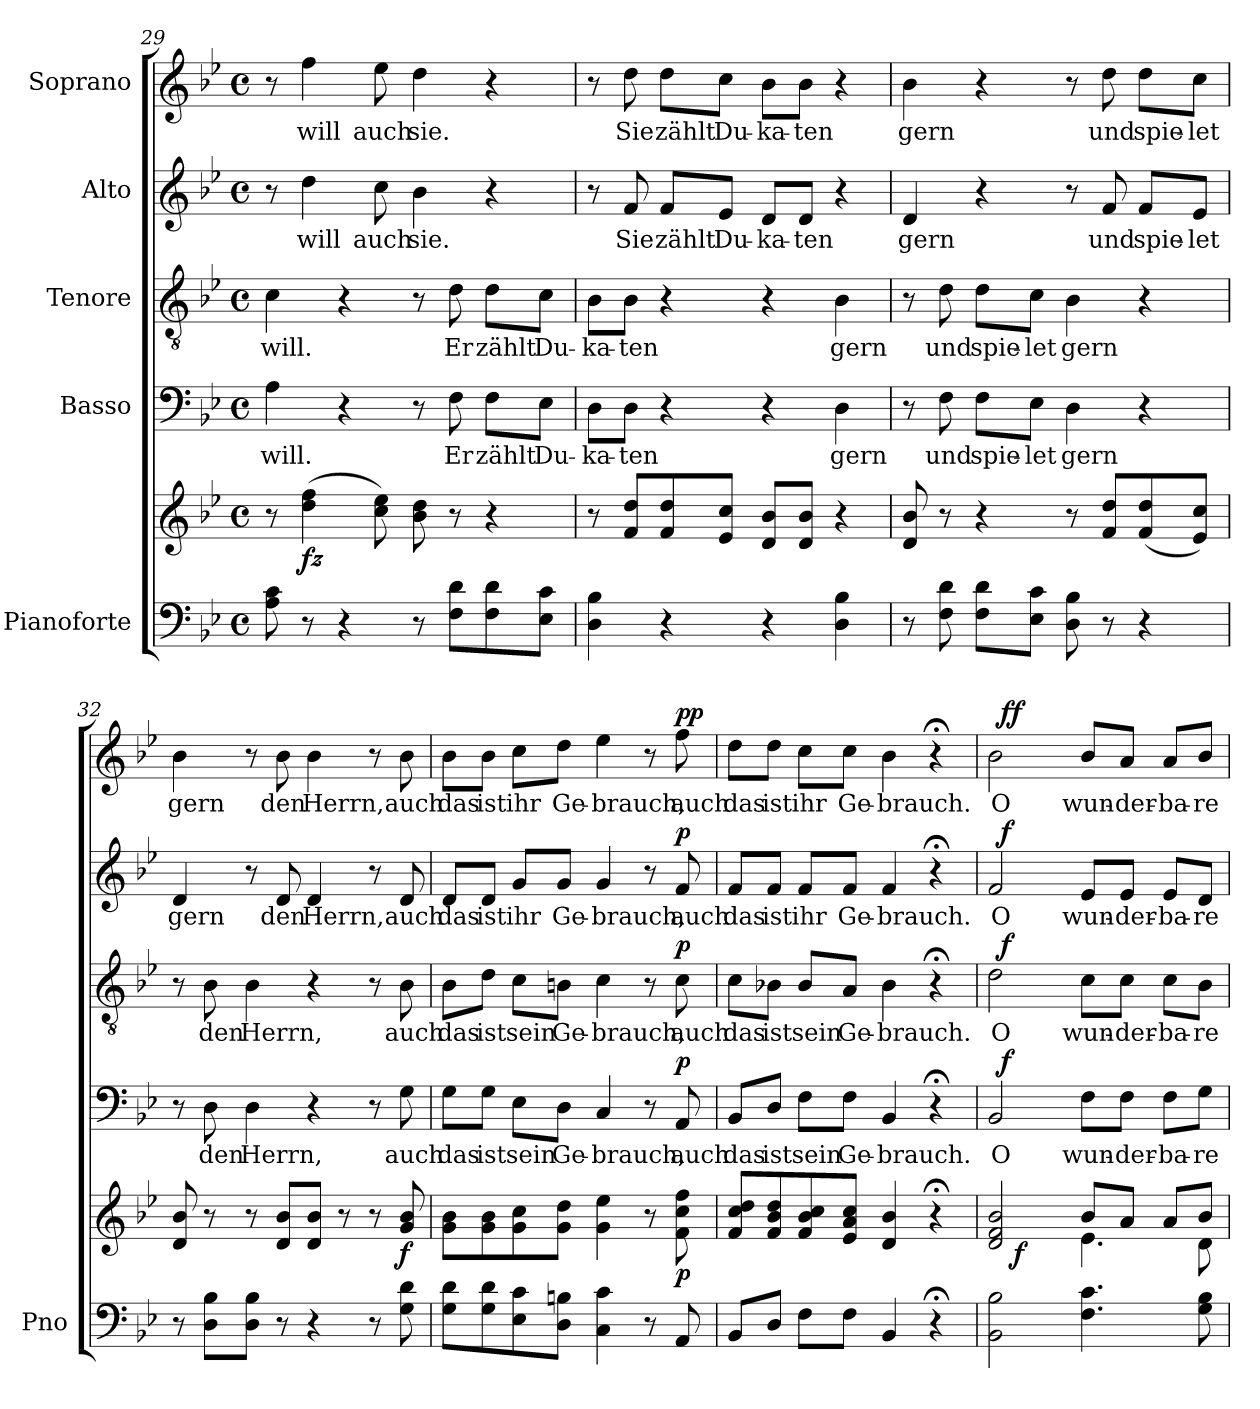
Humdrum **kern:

**kern	**kern	**dynam	**kern	**text	**dynam	**kern	**text	**dynam	**kern	**text	**dynam	**kern	**text	**dynam
*part5	*part5	*part5	*part4	*part4	*part4	*part3	*part3	*part3	*part2	*part2	*part2	*part1	*part1	*part1
*staff6	*staff5	*staff5/6	*staff4	*staff4	*staff4	*staff3	*staff3	*staff3	*staff2	*staff2	*staff2	*staff1	*staff1	*staff1
*I"Pianoforte	*	*	*I"Basso	*	*	*I"Tenore	*	*	*I"Alto	*	*	*I"Soprano	*	*
*I'Pno	*	*	*	*	*	*	*	*	*	*	*	*	*	*
*clefF4	*clefG2	*	*clefF4	*	*	*clefGv2	*	*	*clefG2	*	*	*clefG2	*	*
*k[b-e-]	*k[b-e-]	*	*k[b-e-]	*	*	*k[b-e-]	*	*	*k[b-e-]	*	*	*k[b-e-]	*	*
*B-:	*B-:	*	*B-:	*	*	*B-:	*	*	*B-:	*	*	*B-:	*	*
*M4/4	*M4/4	*	*M4/4	*	*	*M4/4	*	*	*M4/4	*	*	*M4/4	*	*
*met(c)	*met(c)	*	*met(c)	*	*	*met(c)	*	*	*met(c)	*	*	*met(c)	*	*
=29	=29	=29	=29	=29	=29	=29	=29	=29	=29	=29	=29	=29	=29	=29
!	!	!	!	!LO:LY:b	!	!	!LO:LY:b	!	!	!	!	!	!	!
8A\ 8c\	8r	.	4A\	will.	.	4c\	will.	.	8r	.	.	8r	.	.
!	!	!LO:DY:b	!	!	!	!	!	!	!	!LO:LY:b	!	!	!LO:LY:b	!
8r	(>4dd\ 4ff\	fz	.	.	.	.	.	.	4dd\	will	.	4ff\	will	.
4r	.	.	4r	.	.	4r	.	.	.	.	.	.	.	.
!	!	!	!	!	!	!	!	!	!	!LO:LY:b	!	!	!LO:LY:b	!
.	8cc\ 8ee-\)	.	.	.	.	.	.	.	8cc\	auch	.	8ee-\	auch	.
!	!	!	!	!	!	!	!	!	!	!LO:LY:b	!	!	!LO:LY:b	!
8r	8b-\ 8dd\	.	8r	.	.	8r	.	.	4b-\	sie.	.	4dd\	sie.	.
!	!	!	!	!LO:LY:b	!	!	!LO:LY:b	!	!	!	!	!	!	!
8F\ 8d\L	8r	.	8F\	Er	.	8d\	Er	.	.	.	.	.	.	.
!	!	!	!	!LO:LY:b	!	!	!LO:LY:b	!	!	!	!	!	!	!
8F\ 8d\	4r	.	8F\L	zählt	.	8d\L	zählt	.	4r	.	.	4r	.	.
!	!	!	!	!LO:LY:b	!	!	!LO:LY:b	!	!	!	!	!	!	!
8E-\ 8c\J	.	.	8E-\J	Du-	.	8c\J	Du-	.	.	.	.	.	.	.
=30	=30	=30	=30	=30	=30	=30	=30	=30	=30	=30	=30	=30	=30	=30
!	!	!	!	!LO:LY:b	!	!	!LO:LY:b	!	!	!	!	!	!	!
4D\ 4B-\	8r	.	8D\L	-ka-	.	8B-\L	-ka-	.	8r	.	.	8r	.	.
!	!	!	!	!LO:LY:b	!	!	!LO:LY:b	!	!	!LO:LY:b	!	!	!LO:LY:b	!
.	8f/ 8dd/L	.	8D\J	-ten	.	8B-\J	-ten	.	8f/	Sie	.	8dd\	Sie	.
!	!	!	!	!	!	!	!	!	!	!LO:LY:b	!	!	!LO:LY:b	!
4r	8f/ 8dd/	.	4r	.	.	4r	.	.	8f/L	zählt	.	8dd\L	zählt	.
!	!	!	!	!	!	!	!	!	!	!LO:LY:b	!	!	!LO:LY:b	!
.	8e-/ 8cc/J	.	.	.	.	.	.	.	8e-/J	Du-	.	8cc\J	Du-	.
!	!	!	!	!	!	!	!	!	!	!LO:LY:b	!	!	!LO:LY:b	!
4r	8d/ 8b-/L	.	4r	.	.	4r	.	.	8d/L	-ka-	.	8b-\L	-ka-	.
!	!	!	!	!	!	!	!	!	!	!LO:LY:b	!	!	!LO:LY:b	!
.	8d/ 8b-/J	.	.	.	.	.	.	.	8d/J	-ten	.	8b-\J	-ten	.
!	!	!	!	!LO:LY:b	!	!	!LO:LY:b	!	!	!	!	!	!	!
4D\ 4B-\	4r	.	4D\	gern	.	4B-\	gern	.	4r	.	.	4r	.	.
!!LO:LB:g=z
=31	=31	=31	=31	=31	=31	=31	=31	=31	=31	=31	=31	=31	=31	=31
!	!	!	!	!	!	!	!	!	!	!LO:LY:b	!	!	!LO:LY:b	!
8r	8d/ 8b-/	.	8r	.	.	8r	.	.	4d/	gern	.	4b-\	gern	.
!	!	!	!	!LO:LY:b	!	!	!LO:LY:b	!	!	!	!	!	!	!
8F\ 8d\	8r	.	8F\	und	.	8d\	und	.	.	.	.	.	.	.
!	!	!	!	!LO:LY:b	!	!	!LO:LY:b	!	!	!	!	!	!	!
8F\ 8d\L	4r	.	8F\L	spie-	.	8d\L	spie-	.	4r	.	.	4r	.	.
!	!	!	!	!LO:LY:b	!	!	!LO:LY:b	!	!	!	!	!	!	!
8E-\ 8c\J	.	.	8E-\J	-let	.	8c\J	-let	.	.	.	.	.	.	.
!	!	!	!	!LO:LY:b	!	!	!LO:LY:b	!	!	!	!	!	!	!
8D\ 8B-\	8r	.	4D\	gern	.	4B-\	gern	.	8r	.	.	8r	.	.
!	!	!	!	!	!	!	!	!	!	!LO:LY:b	!	!	!LO:LY:b	!
8r	8f/ 8dd/L	.	.	.	.	.	.	.	8f/	und	.	8dd\	und	.
!	!	!	!	!	!	!	!	!	!	!LO:LY:b	!	!	!LO:LY:b	!
4r	(<8f/ 8dd/	.	4r	.	.	4r	.	.	8f/L	spie-	.	8dd\L	spie-	.
!	!	!	!	!	!	!	!	!	!	!LO:LY:b	!	!	!LO:LY:b	!
.	8e-/ 8cc/J)	.	.	.	.	.	.	.	8e-/J	-let	.	8cc\J	-let	.
=32	=32	=32	=32	=32	=32	=32	=32	=32	=32	=32	=32	=32	=32	=32
!	!	!	!	!	!	!	!	!	!	!LO:LY:b	!	!	!LO:LY:b	!
8r	8d/ 8b-/	.	8r	.	.	8r	.	.	4d/	gern	.	4b-\	gern	.
!	!	!	!	!LO:LY:b	!	!	!LO:LY:b	!	!	!	!	!	!	!
8D\ 8B-\L	8r	.	8D\	den	.	8B-\	den	.	.	.	.	.	.	.
!	!	!	!	!LO:LY:b	!	!	!LO:LY:b	!	!	!	!	!	!	!
8D\ 8B-\J	8r	.	4D\	Herrn,	.	4B-\	Herrn,	.	8r	.	.	8r	.	.
!	!	!	!	!	!	!	!	!	!	!LO:LY:b	!	!	!LO:LY:b	!
8r	8d/ 8b-/L	.	.	.	.	.	.	.	8d/	den	.	8b-\	den	.
!	!	!	!	!	!	!	!	!	!	!LO:LY:b	!	!	!LO:LY:b	!
4r	8d/ 8b-/J	.	4r	.	.	4r	.	.	4d/	Herrn,	.	4b-\	Herrn,	.
.	8r	.	.	.	.	.	.	.	.	.	.	.	.	.
8r	8r	.	8r	.	.	8r	.	.	8r	.	.	8r	.	.
!	!	!LO:DY:b	!	!LO:LY:b	!	!	!LO:LY:b	!	!	!LO:LY:b	!	!	!LO:LY:b	!
8G\ 8d\	8g/ 8b-/	f	8G\	auch	.	8B-\	auch	.	8d/	auch	.	8b-\	auch	.
=33	=33	=33	=33	=33	=33	=33	=33	=33	=33	=33	=33	=33	=33	=33
!	!	!	!	!LO:LY:b	!	!	!LO:LY:b	!	!	!LO:LY:b	!	!	!LO:LY:b	!
8G\ 8d\L	8g\ 8b-\L	.	8G\L	das	.	8B-\L	das	.	8d/L	das	.	8b-\L	das	.
!	!	!	!	!LO:LY:b	!	!	!LO:LY:b	!	!	!LO:LY:b	!	!	!LO:LY:b	!
8G\ 8d\	8g\ 8b-\	.	8G\J	ist	.	8d\J	ist	.	8d/J	ist	.	8b-\J	ist	.
!	!	!	!	!LO:LY:b	!	!	!LO:LY:b	!	!	!LO:LY:b	!	!	!LO:LY:b	!
8E-\ 8c\	8g\ 8cc\	.	8E-\L	sein	.	8c\L	sein	.	8g/L	ihr	.	8cc\L	ihr	.
!	!	!	!	!LO:LY:b	!	!	!LO:LY:b	!	!	!LO:LY:b	!	!	!LO:LY:b	!
8D\ 8Bn\J	8g\ 8dd\J	.	8D\J	Ge-	.	8Bn\J	Ge-	.	8g/J	Ge-	.	8dd\J	Ge-	.
!	!	!	!	!LO:LY:b	!	!	!LO:LY:b	!	!	!LO:LY:b	!	!	!LO:LY:b	!
4C\ 4c\	4g\ 4ee-\	.	4C/	-brauch,	.	4c\	-brauch,	.	4g/	-brauch,	.	4ee-\	-brauch,	.
8r	8r	.	8r	.	.	8r	.	.	8r	.	.	8r	.	.
!	!	!LO:DY:b	!	!LO:LY:b	!LO:DY:a	!	!LO:LY:b	!LO:DY:a	!	!LO:LY:b	!LO:DY:a	!	!LO:LY:b	!LO:DY:a
!	!	!	!	!	!	!	!	!	!	!	!	!	!	!LO:DY:n=1:a
8AA/	8f\ 8cc\ 8ff\	p	8AA/	auch	p	8c\	auch	p	8f/	auch	p	8ff\	auch	p p
!!LO:PB:g=z
=34	=34	=34	=34	=34	=34	=34	=34	=34	=34	=34	=34	=34	=34	=34
!	!	!	!	!LO:LY:b	!	!	!LO:LY:b	!	!	!LO:LY:b	!	!	!LO:LY:b	!
8BB-/L	8f/ 8cc/ 8dd/L	.	8BB-/L	das	.	8c\L	das	.	8f/L	das	.	8dd\L	das	.
!	!	!	!	!LO:LY:b	!	!	!LO:LY:b	!	!	!LO:LY:b	!	!	!LO:LY:b	!
8D/J	8f/ 8b-/ 8dd/	.	8D/J	ist	.	8B-X\J	ist	.	8f/J	ist	.	8dd\J	ist	.
!	!	!	!	!LO:LY:b	!	!	!LO:LY:b	!	!	!LO:LY:b	!	!	!LO:LY:b	!
8F\L	8f/ 8b-/ 8cc/	.	8F\L	sein	.	8B-/L	sein	.	8f/L	ihr	.	8cc\L	ihr	.
!	!	!	!	!LO:LY:b	!	!	!LO:LY:b	!	!	!LO:LY:b	!	!	!LO:LY:b	!
8F\J	8e-/ 8a/ 8cc/J	.	8F\J	Ge-	.	8A/J	Ge-	.	8f/J	Ge-	.	8cc\J	Ge-	.
!	!	!	!	!LO:LY:b	!	!	!LO:LY:b	!	!	!LO:LY:b	!	!	!LO:LY:b	!
4BB-/	4d/ 4b-/	.	4BB-/	-brauch.	.	4B-\	-brauch.	.	4f/	-brauch.	.	4b-\	-brauch.	.
4r;<	4r;<	.	4r;<	.	.	4r;<	.	.	4r;<	.	.	4r;<	.	.
=35	=35	=35	=35	=35	=35	=35	=35	=35	=35	=35	=35	=35	=35	=35
*	*^	*	*	*	*	*	*	*	*	*	*	*	*	*
!	!	!	!	!	!LO:LY:b	!	!	!LO:LY:b	!	!	!LO:LY:b	!	!	!LO:LY:b	!
*	*	*^	*	*^	*	*	*^	*	*	*^	*	*	*^	*	*
2BB-\ 2B-\	2d/ 2f/ 2b-/	2ryy	16ryy	.	2BB-/	32ryy	O	.	2d\	32ryy	O	.	2f/	32ryy	O	.	2b-\	32ryy	O	.
!	!	!	!	!	!	!	!	!LO:DY:a	!	!	!	!LO:DY:a	!	!	!	!LO:DY:a	!	!	!	!LO:DY:a
!	!	!	!	!	!	!	!	!	!	!	!	!	!	!	!	!	!	!	!	!LO:DY:n=1:a
.	.	.	.	.	.	2ryy	.	f	.	2ryy	.	f	.	2ryy	.	f	.	2ryy	.	f f
!	!	!	!	!LO:DY:b	!	!	!	!	!	!	!	!	!	!	!	!	!	!	!	!
.	.	.	2...ryy	f	.	.	.	.	.	.	.	.	.	.	.	.	.	.	.	.
!	!	!	!	!	!	!	!LO:LY:b	!	!	!	!LO:LY:b	!	!	!	!LO:LY:b	!	!	!	!LO:LY:b	!
4.F\ 4.c\	8b-/L	4.e-\	.	.	8F\L	.	wun-	.	8c\L	.	wun-	.	8e-/L	.	wun-	.	8b-/L	.	wun-	.
.	.	.	.	.	.	4...ryy	.	.	.	4...ryy	.	.	.	4...ryy	.	.	.	4...ryy	.	.
!	!	!	!	!	!	!	!LO:LY:b	!	!	!	!LO:LY:b	!	!	!	!LO:LY:b	!	!	!	!LO:LY:b	!
.	8a/J	.	.	.	8F\J	.	-der-	.	8c\J	.	-der-	.	8e-/J	.	-der-	.	8a/J	.	-der-	.
!	!	!	!	!	!	!	!LO:LY:b	!	!	!	!LO:LY:b	!	!	!	!LO:LY:b	!	!	!	!LO:LY:b	!
.	8a/L	.	.	.	8F\L	.	-ba-	.	8c\L	.	-ba-	.	8e-/L	.	-ba-	.	8a/L	.	-ba-	.
!	!	!	!	!	!	!	!LO:LY:b	!	!	!	!LO:LY:b	!	!	!	!LO:LY:b	!	!	!	!LO:LY:b	!
8G\ 8B-\	8b-/J	8d\	.	.	8G\J	.	-re	.	8B-\J	.	-re	.	8d/J	.	-re	.	8b-/J	.	-re	.
*	*v	*v	*v	*	*	*	*	*	*v	*v	*	*	*v	*v	*	*	*v	*v	*	*
*	*	*	*v	*v	*	*	*	*	*	*	*	*	*	*	*
=	=	=	=	=	=	=	=	=	=	=	=	=	=	=
*-	*-	*-	*-	*-	*-	*-	*-	*-	*-	*-	*-	*-	*-	*-
